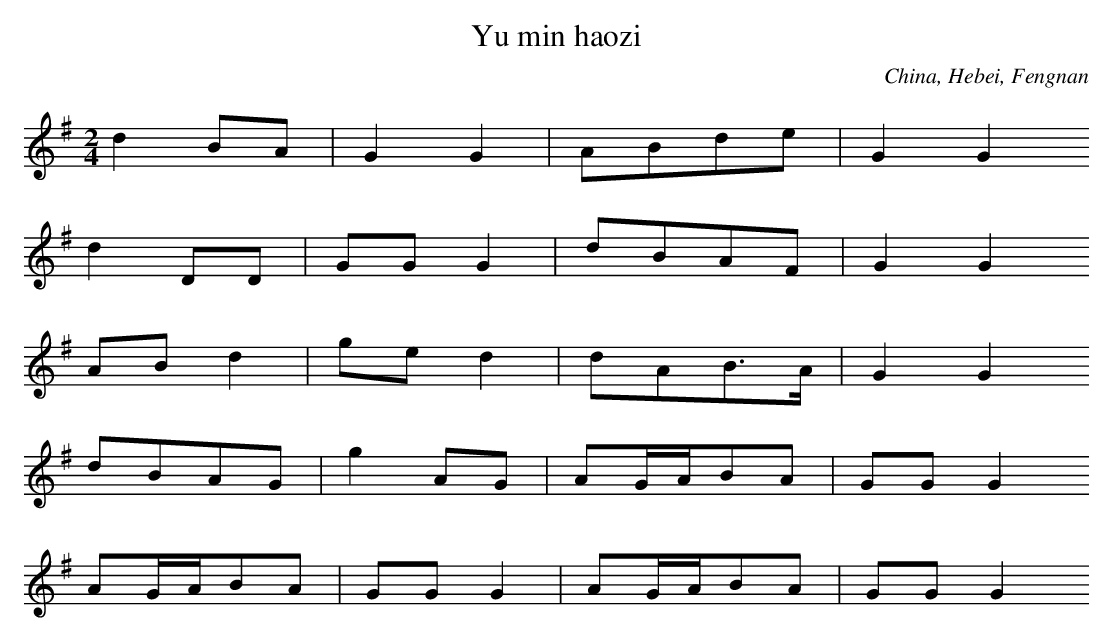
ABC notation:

X:1
T: Yu min haozi
O: China, Hebei, Fengnan
M: 2/4
L: 1/16
K: G
d4B2A2 | G4G4 | A2B2d2e2 | G4G4
d4D2D2 | G2G2G4 | d2B2A2F2 | G4G4
A2B2d4 | g2e2d4 | d2A2B3A | G4G4
d2B2A2G2 | g4A2G2 | A2GAB2A2 | G2G2G4
A2GAB2A2 | G2G2G4 | A2GAB2A2 | G2G2G4
